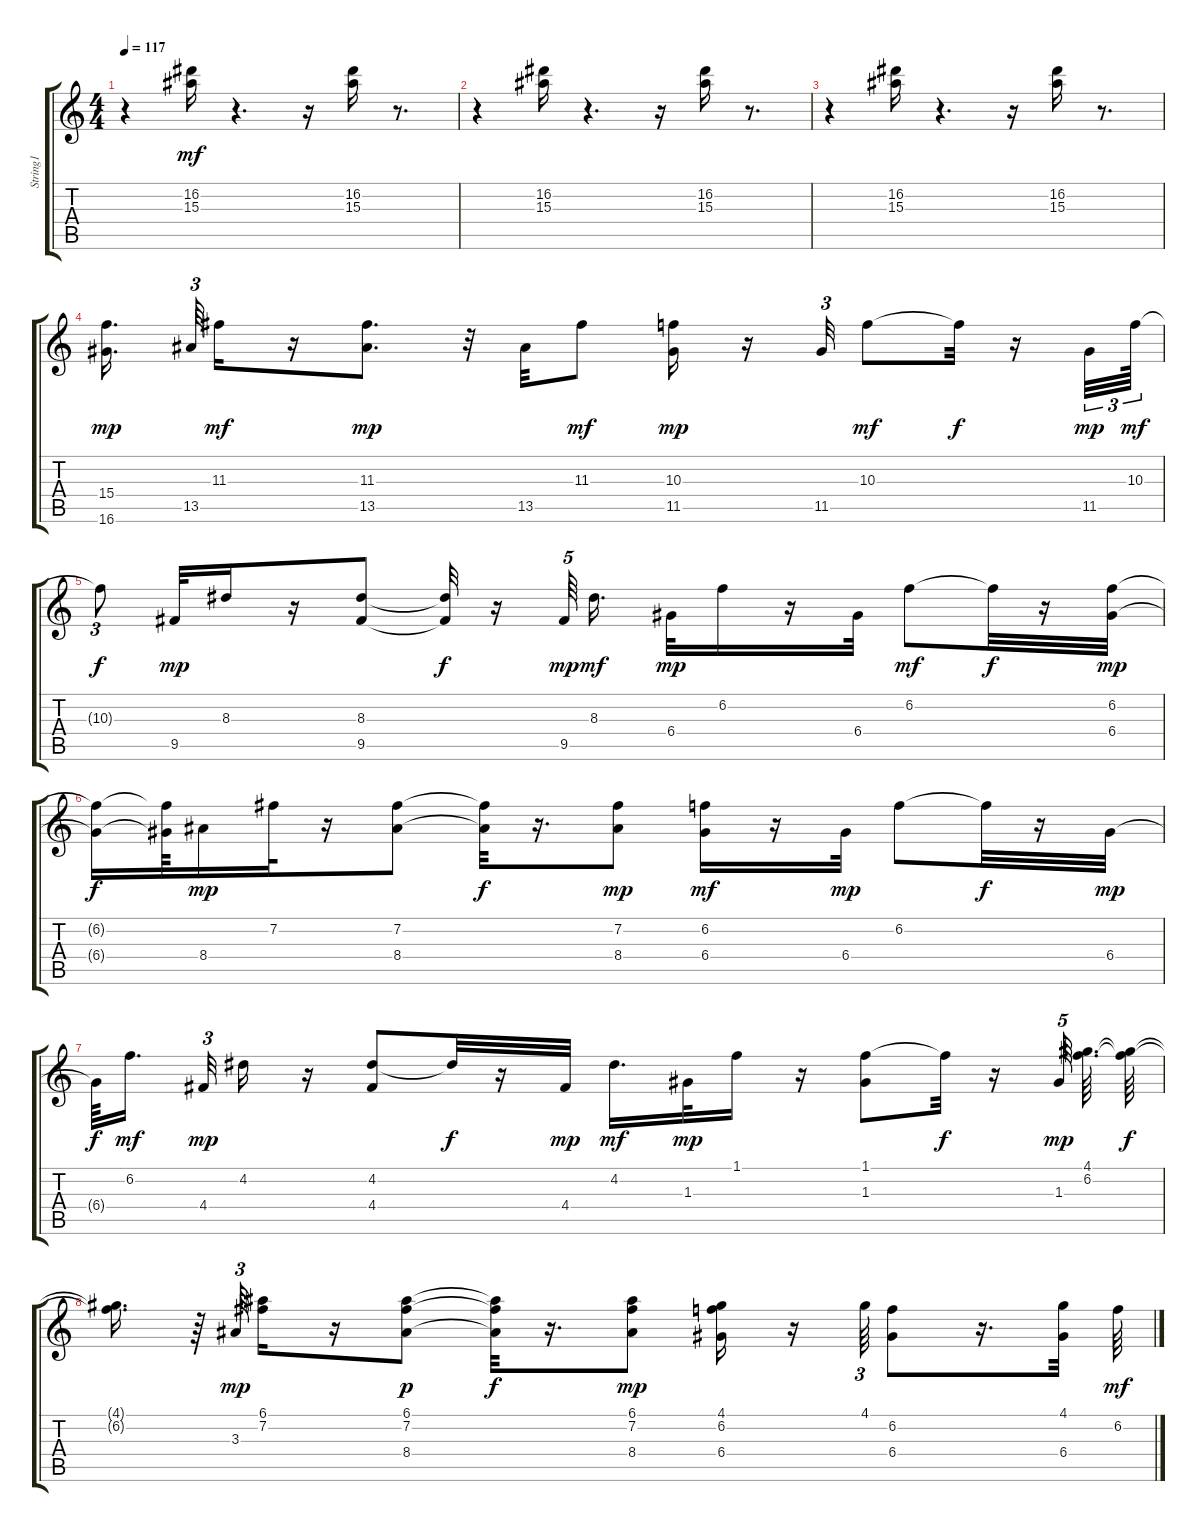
\track ("String1" "String1") {instrument acousticguitarsteel}
\staff {score tabs}
\tuning (E4 B3 G3 D3 A2 E2) {hide}
\ts (4 4)
\tempo 117
\clef g2
\ks c
r.4{dy mf} (16.2 15.3).16 r.4{d} r.16 (16.2 15.3).16 r.8{d} |
r.4 (16.2 15.3).16 r.4{d} r.16 (16.2 15.3).16 r.8{d} |
r.4 (16.2 15.3).16 r.4{d} r.16 (16.2 15.3).16 r.8{d} |
(15.4 16.6).16{d dy mp volume 9} 13.5.64{tu (3 2)} 11.3.16{dy mf} r.16 (11.3 13.5).8{d dy mp} r.32 13.5.32 11.3.8{dy mf} (10.3 11.5).16{dy mp} r.16 11.5.32{tu (3 2)} 10.3.8{dy mf} 10.3{t}.32{dy f} r.16 11.5.32{tu (3 2) dy mp} 10.3.64{tu (3 2) dy mf} |
10.3{t}.8{tu (3 2) dy f} 9.5.32{dy mp} 8.3.16 r.16 (8.3 9.5).8 (8.3{t} 9.5{t}).32{dy f} r.16 9.5.64{tu (5 4) dy mp} 8.3.16{d dy mf} 6.4.32{dy mp} 6.2.16 r.16 6.4.32 6.2.8{dy mf} 6.2{t}.32{dy f} r.16 (6.2 6.4).32{dy mp} |
(6.2{t} 6.4{t}).16{dy f} (6.2{t} 6.4{t}).64 8.4.16{dy mp} 7.2.32 r.16 (7.2 8.4).8 (7.2{t} 8.4{t}).32{dy f} r.16{d} (7.2 8.4).8{dy mp} (6.2 6.4).16{dy mf} r.16 6.4.32{dy mp} 6.2.8 6.2{t}.32{dy f} r.16 6.4.32{dy mp} |
6.4{t}.64{dy f} 6.2.16{d dy mf} 4.4.32{tu (3 2) dy mp} 4.2.16 r.16 (4.2 4.4).8 4.2{t}.32{dy f} r.16 4.4.32{dy mp} 4.2.16{d dy mf} 1.3.32{dy mp} 1.1.16 r.16 (1.1 1.3).8 1.1{t}.32{dy f} r.16 1.3.64{tu (5 4) dy mp} (4.1 6.2).64{d} (4.1{t} 6.2{t}).64{dy f} |
(4.1{t} 6.2{t}).16{d} r.64 3.3.64{tu (3 2) dy mp} (6.1 7.2).16 r.16 (6.1 7.2 8.4).8{dy p} (6.1{t} 7.2{t} 8.4{t}).32{dy f} r.16{d} (6.1 7.2 8.4).8{dy mp} (4.1 6.2 6.4).16 r.16 4.1.64{tu (3 2)} (6.2 6.4).8 r.16{d} (4.1 6.4).32 6.2.64{dy mf}
